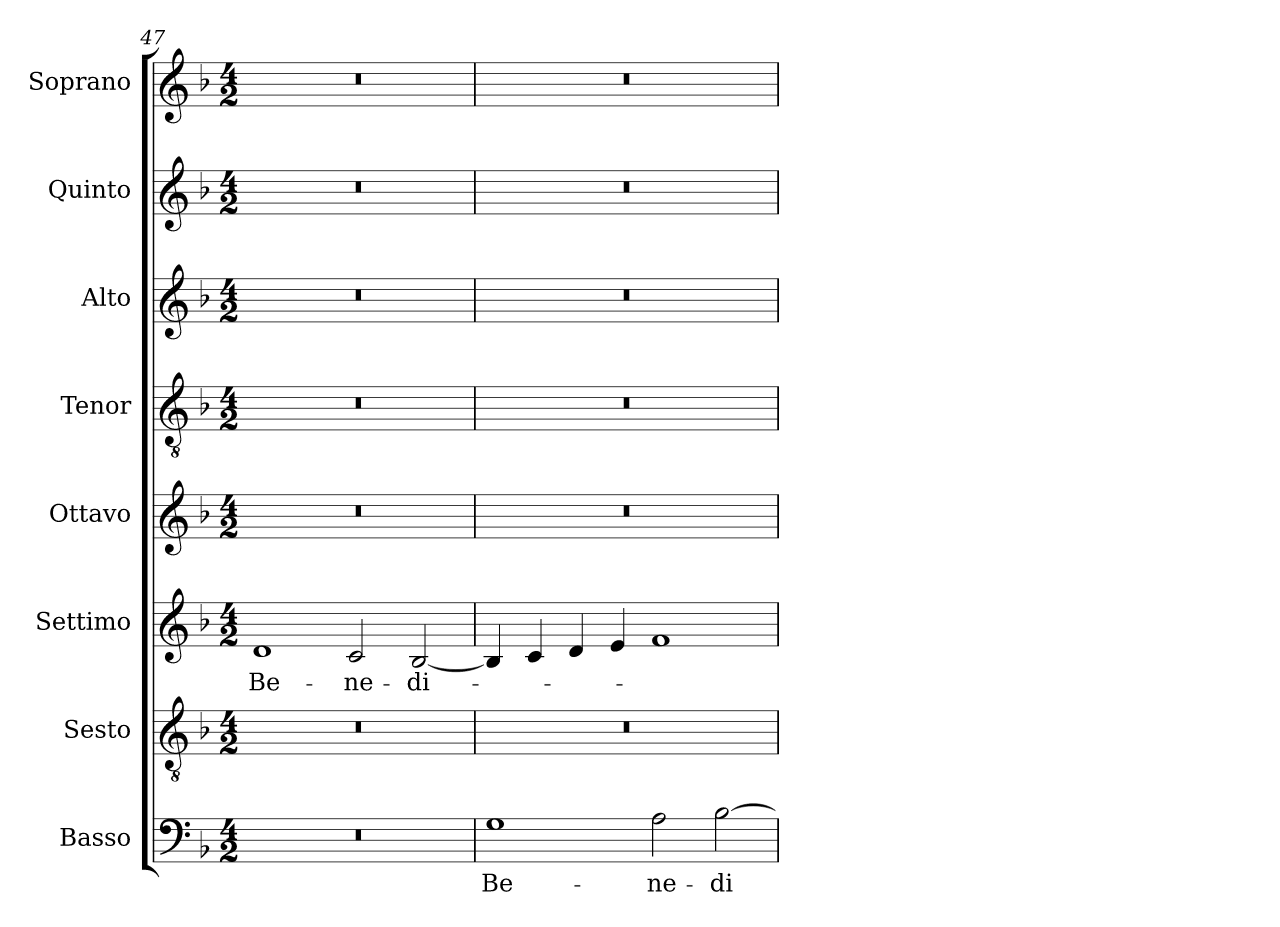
**kern	**text	**kern	**kern	**text	**kern	**kern	**kern	**kern	**kern
*part8	*part8	*part7	*part6	*part6	*part5	*part4	*part3	*part2	*part1
*staff8	*staff8	*staff7	*staff6	*staff6	*staff5	*staff4	*staff3	*staff2	*staff1
*I"Basso	*	*I"Sesto	*I"Settimo	*	*I"Ottavo	*I"Tenor	*I"Alto	*I"Quinto	*I"Soprano
*I'B.	*	*I'Ss.	*I'St.	*	*I'Ot.	*I'T.	*I'A.	*I'Q.	*I'S.
!!LO:LB:g=z
*clefF4	*	*clefGv2	*clefG2	*	*clefG2	*clefGv2	*clefG2	*clefG2	*clefG2
*	*	*ITrd7c12	*	*	*	*ITrd7c12	*	*	*
*k[b-]	*	*k[b-]	*k[b-]	*	*k[b-]	*k[b-]	*k[b-]	*k[b-]	*k[b-]
*F:	*	*F:	*F:	*	*F:	*F:	*F:	*F:	*F:
*M4/2	*	*M4/2	*M4/2	*	*M4/2	*M4/2	*M4/2	*M4/2	*M4/2
=47	=47	=47	=47	=47	=47	=47	=47	=47	=47
!LO:N:vis=1	!	!LO:N:vis=1	!	!	!	!	!	!	!
!	!	!	!	!LO:LY:b:color=#000000	!LO:N:vis=1	!LO:N:vis=1	!LO:N:vis=1	!LO:N:vis=1	!LO:N:vis=1
0r	.	0r	1di	Be-	0r	0r	0r	0r	0r
!	!	!	!	!LO:LY:b:color=#000000	!	!	!	!	!
.	.	.	2ci/	-ne-	.	.	.	.	.
!	!	!	!	!LO:LY:b:color=#000000	!	!	!	!	!
.	.	.	[2B-i/	-di-	.	.	.	.	.
=48	=48	=48	=48	=48	=48	=48	=48	=48	=48
!	!LO:LY:b:color=#000000	!LO:N:vis=1	!	!	!LO:N:vis=1	!LO:N:vis=1	!LO:N:vis=1	!LO:N:vis=1	!LO:N:vis=1
1Gi	Be-	0r	4B-i/]	.	0r	0r	0r	0r	0r
.	.	.	4ci/	.	.	.	.	.	.
.	.	.	4di/	.	.	.	.	.	.
.	.	.	4ei/	.	.	.	.	.	.
!	!LO:LY:b:color=#000000	!	!	!	!	!	!	!	!
2Ai\	-ne-	.	1fi	.	.	.	.	.	.
!	!LO:LY:b:color=#000000	!	!	!	!	!	!	!	!
[2B-i\	-di-	.	.	.	.	.	.	.	.
=	=	=	=	=	=	=	=	=	=
*-	*-	*-	*-	*-	*-	*-	*-	*-	*-
